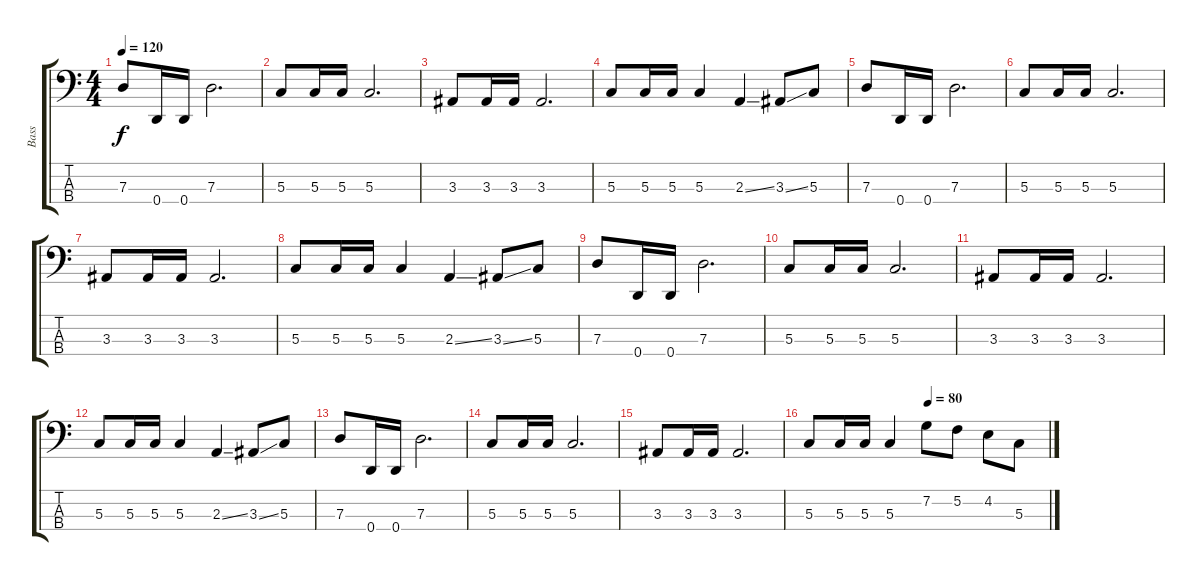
\track ("Bass" "Bass") {instrument electricbassfinger}
\staff {score tabs}
\tuning (F2 C2 G1 D1) {hide}
\ts (4 4)
\tempo 120
\clef f4
\ks c
7.3.8{dy f} 0.4.16 0.4.16 7.3.2{d} |
5.3.8 5.3.16 5.3.16 5.3.2{d} |
3.3.8 3.3.16 3.3.16 3.3.2{d} |
5.3.8 5.3.16 5.3.16 5.3.4 2.3{ss}.4 3.3{ss}.8 5.3.8 |
7.3.8 0.4.16 0.4.16 7.3.2{d} |
5.3.8 5.3.16 5.3.16 5.3.2{d} |
3.3.8 3.3.16 3.3.16 3.3.2{d} |
5.3.8 5.3.16 5.3.16 5.3.4 2.3{ss}.4 3.3{ss}.8 5.3.8 |
7.3.8 0.4.16 0.4.16 7.3.2{d} |
5.3.8 5.3.16 5.3.16 5.3.2{d} |
3.3.8 3.3.16 3.3.16 3.3.2{d} |
5.3.8 5.3.16 5.3.16 5.3.4 2.3{ss}.4 3.3{ss}.8 5.3.8 |
7.3.8 0.4.16 0.4.16 7.3.2{d} |
5.3.8 5.3.16 5.3.16 5.3.2{d} |
3.3.8 3.3.16 3.3.16 3.3.2{d} |
\tempo (80 0.5)
5.3.8 5.3.16 5.3.16 5.3.4 7.2.8 5.2.8 4.2.8 5.3.8
